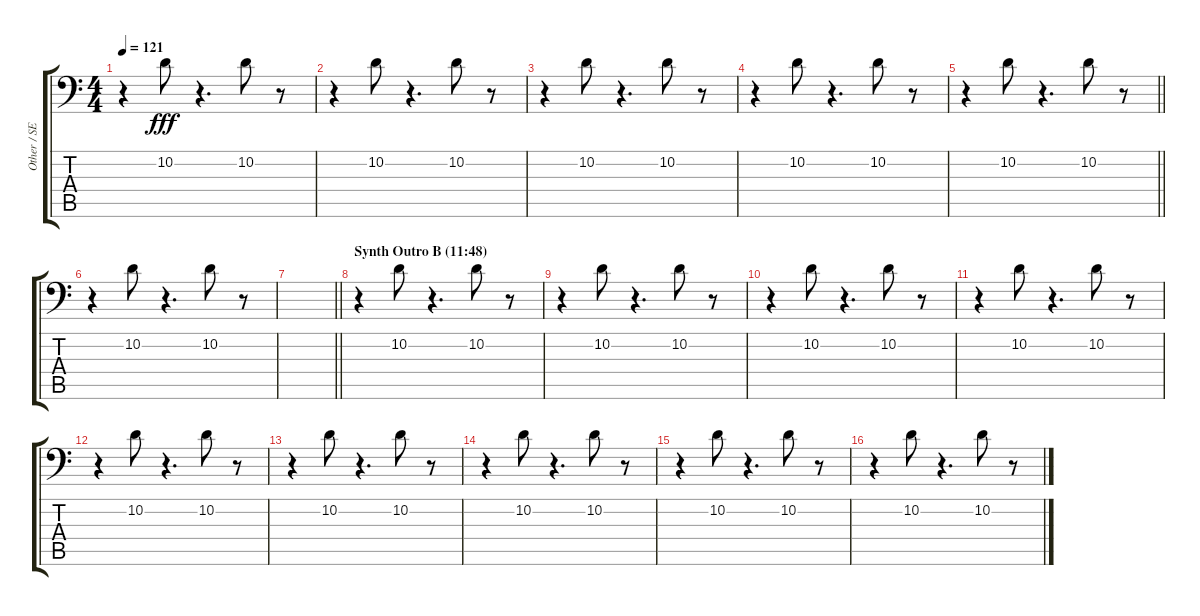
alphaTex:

\track ("Other / SE" "Other / SE") {instrument applause}
\staff {score tabs}
\tuning (D4 E3 C3 Gb2 Db2 Gb1) {hide}
\ts (4 4)
\tempo 121
\clef f4
\ks c
r.4{dy fff} 10.2.8 r.4{d} 10.2.8 r.8 |
r.4 10.2.8 r.4{d} 10.2.8 r.8 |
r.4 10.2.8 r.4{d} 10.2.8 r.8 |
r.4 10.2.8 r.4{d} 10.2.8 r.8 |
\barLineRight lightlight
r.4 10.2.8 r.4{d} 10.2.8 r.8 |
r.4 10.2.8 r.4{d} 10.2.8 r.8 |
\barLineRight lightlight
|
\section ("" "Synth Outro B (11:48)")
r.4 10.2.8 r.4{d} 10.2.8 r.8 |
r.4 10.2.8 r.4{d} 10.2.8 r.8 |
r.4 10.2.8 r.4{d} 10.2.8 r.8 |
r.4 10.2.8 r.4{d} 10.2.8 r.8 |
r.4 10.2.8 r.4{d} 10.2.8 r.8 |
r.4 10.2.8 r.4{d} 10.2.8 r.8 |
r.4 10.2.8 r.4{d} 10.2.8 r.8 |
r.4 10.2.8 r.4{d} 10.2.8 r.8 |
r.4 10.2.8 r.4{d} 10.2.8 r.8
